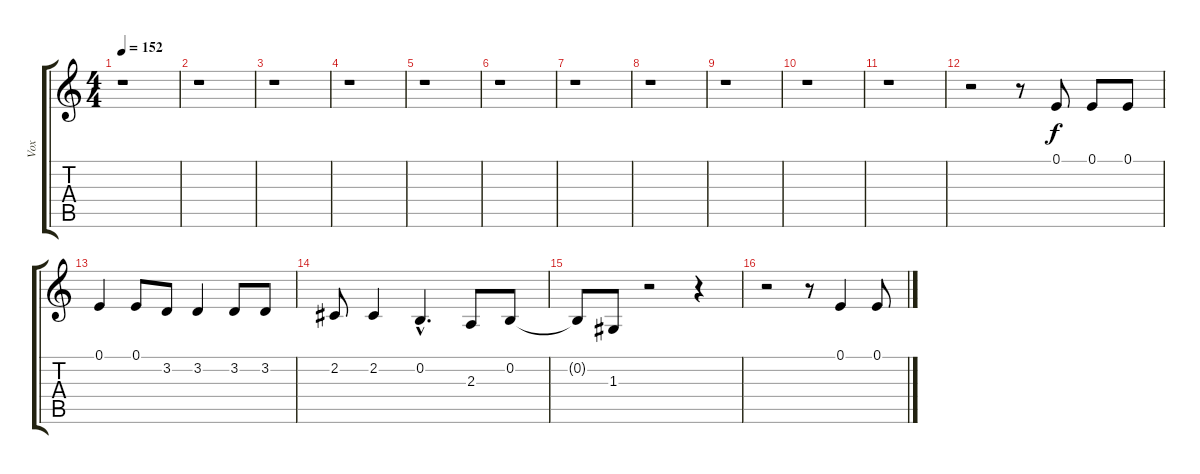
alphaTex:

\track ("Vox" "Vox") {instrument bassoon}
\staff {score tabs}
\tuning (E4 B3 G3 D3 A2 E2) {hide}
\ts (4 4)
\tempo 152
\clef g2
\ks c
r.1{dy f} |
r.1 |
r.1 |
r.1 |
r.1 |
r.1 |
r.1 |
r.1 |
r.1 |
r.1 |
r.1 |
r.2 r.8 0.1.8 0.1.8 0.1.8 |
0.1.4 0.1.8 3.2.8 3.2.4 3.2.8 3.2.8 |
2.2.8 2.2.4 0.2{hac}.4{d} 2.3.8 0.2.8 |
0.2{t}.8 1.3.8 r.2 r.4 |
r.2 r.8 0.1.4 0.1.8
